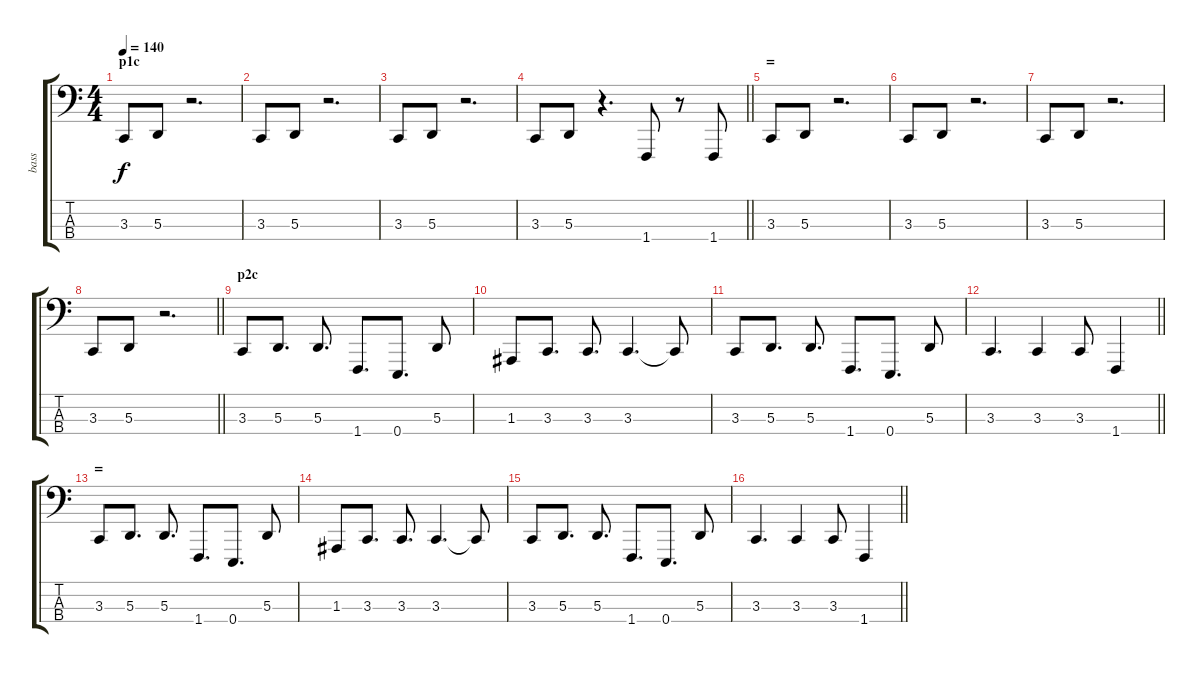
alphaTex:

\track ("bass" "bass") {instrument brightacousticpiano}
\staff {score tabs}
\tuning (G2 D2 A1 E1) {hide}
\ts (4 4)
\section ("" "p1c")
\tempo 140
\clef f4
\ks c
3.3.8{dy f} 5.3.8 r.2{d} |
3.3.8 5.3.8 r.2{d} |
3.3.8 5.3.8 r.2{d} |
\barLineRight lightlight
3.3.8 5.3.8 r.4{d} 1.4.8 r.8 1.4.8 |
\section ("" "=")
3.3.8 5.3.8 r.2{d} |
3.3.8 5.3.8 r.2{d} |
3.3.8 5.3.8 r.2{d} |
\barLineRight lightlight
3.3.8 5.3.8 r.2{d} |
\section ("" "p2c")
3.3.8 5.3.8{d} 5.3.8{d} 1.4.8{d} 0.4.8{d} 5.3.8 |
1.3.8 3.3.8{d} 3.3.8{d} 3.3.4{d} 3.3{t}.8 |
3.3.8 5.3.8{d} 5.3.8{d} 1.4.8{d} 0.4.8{d} 5.3.8 |
\barLineRight lightlight
3.3.4{d} 3.3.4 3.3.8 1.4.4 |
\section ("" "=")
3.3.8 5.3.8{d} 5.3.8{d} 1.4.8{d} 0.4.8{d} 5.3.8 |
1.3.8 3.3.8{d} 3.3.8{d} 3.3.4{d} 3.3{t}.8 |
3.3.8 5.3.8{d} 5.3.8{d} 1.4.8{d} 0.4.8{d} 5.3.8 |
\barLineRight lightlight
3.3.4{d} 3.3.4 3.3.8 1.4.4
